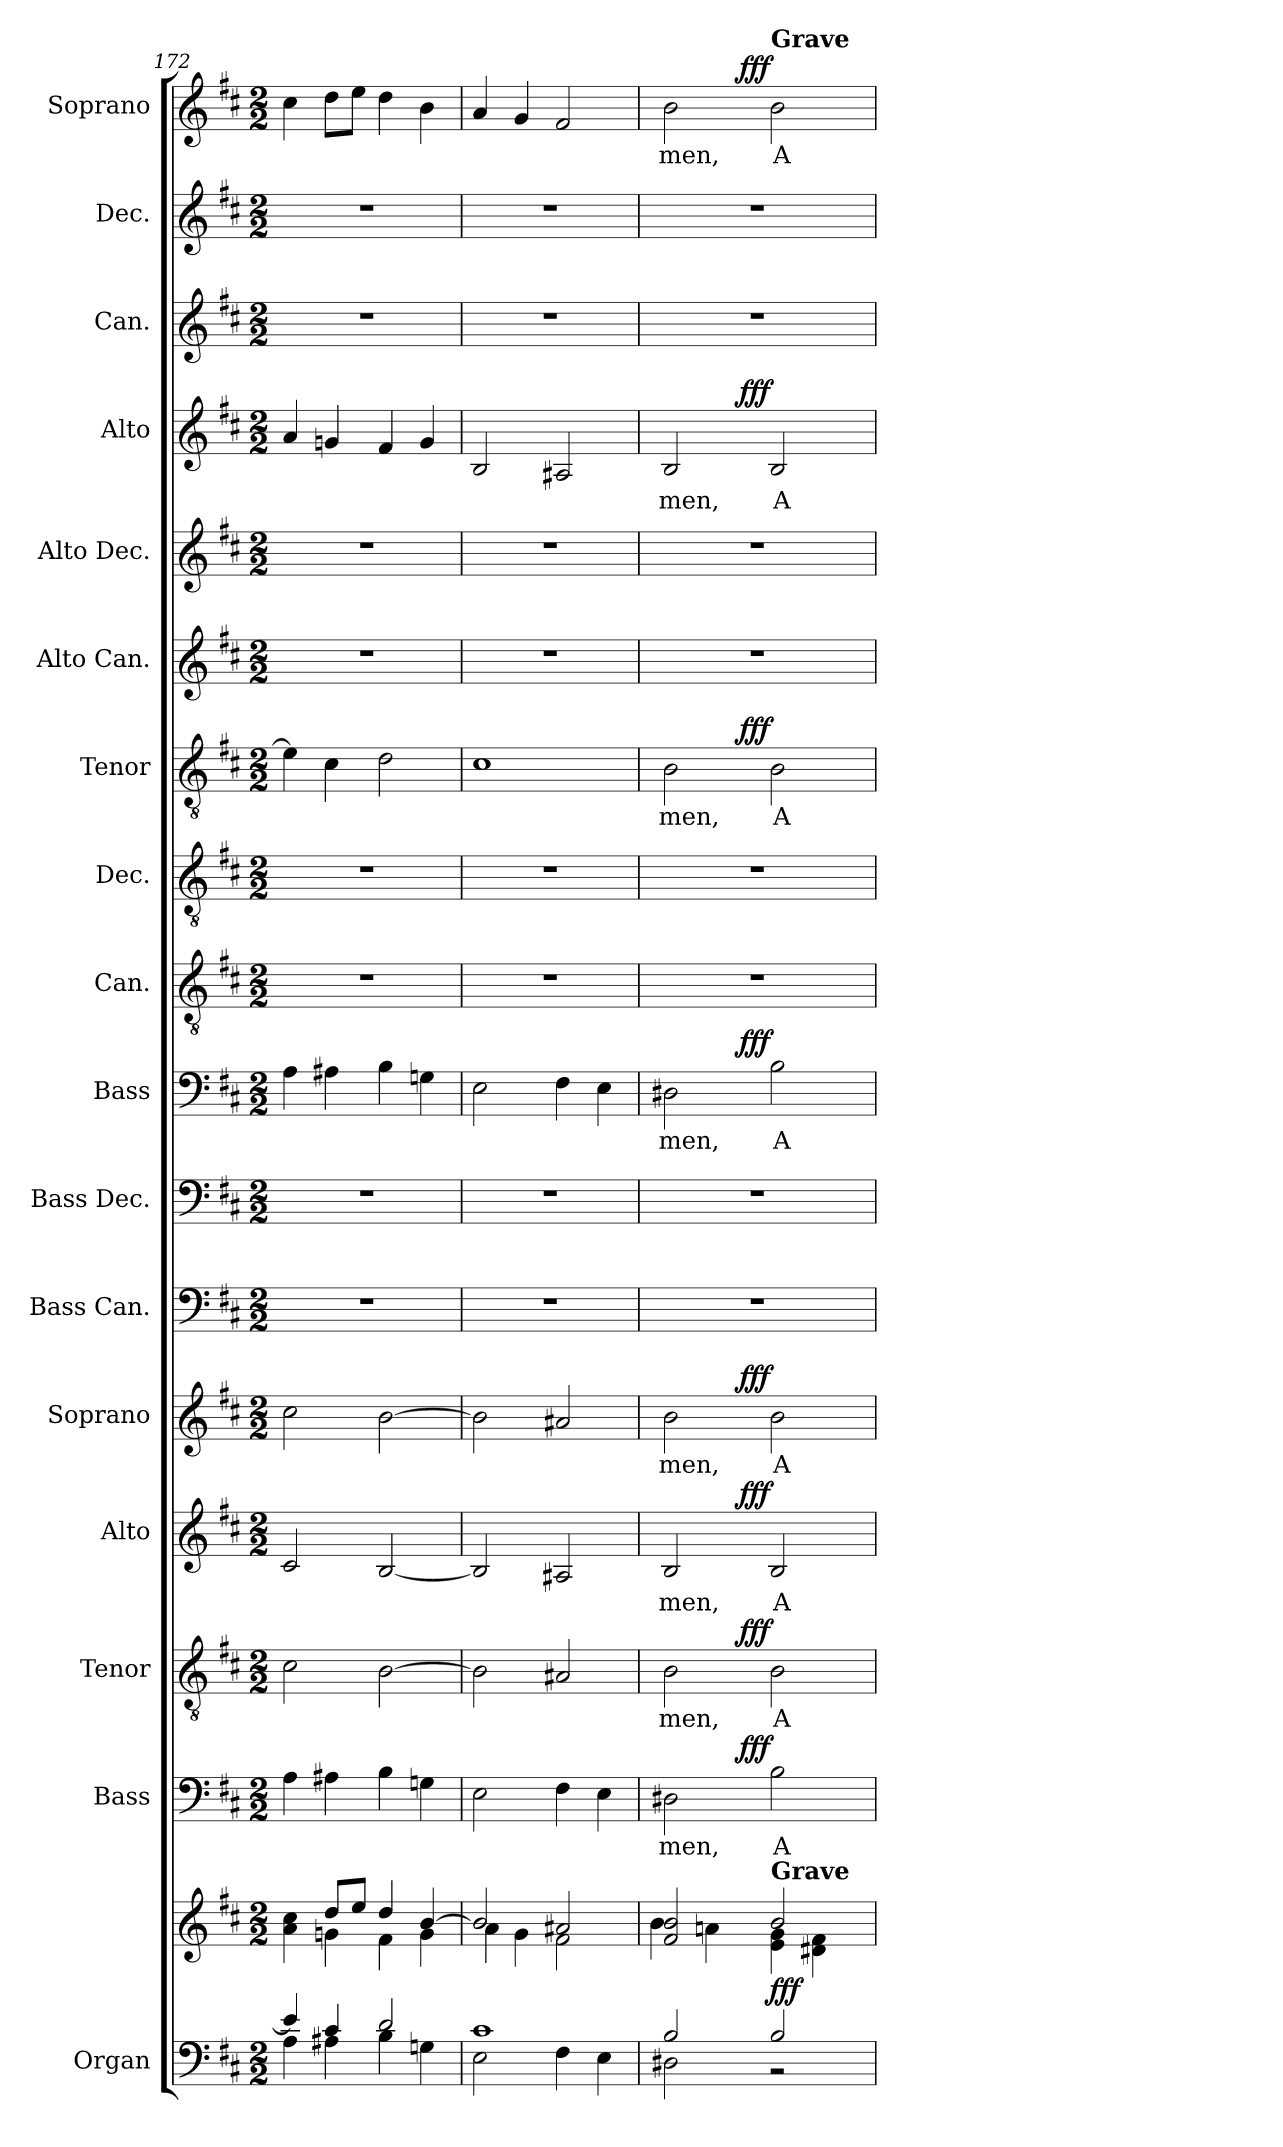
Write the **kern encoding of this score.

**kern	**kern	**dynam	**kern	**text	**dynam	**kern	**text	**dynam	**kern	**text	**dynam	**kern	**text	**dynam	**kern	**kern	**kern	**text	**dynam	**kern	**kern	**kern	**text	**dynam	**kern	**kern	**kern	**text	**dynam	**kern	**kern	**kern	**text	**dynam
*part17	*part17	*part17	*part16	*part16	*part16	*part15	*part15	*part15	*part14	*part14	*part14	*part13	*part13	*part13	*part12	*part11	*part10	*part10	*part10	*part9	*part8	*part7	*part7	*part7	*part6	*part5	*part4	*part4	*part4	*part3	*part2	*part1	*part1	*part1
*staff18	*staff17	*staff17/18	*staff16	*staff16	*staff16	*staff15	*staff15	*staff15	*staff14	*staff14	*staff14	*staff13	*staff13	*staff13	*staff12	*staff11	*staff10	*staff10	*staff10	*staff9	*staff8	*staff7	*staff7	*staff7	*staff6	*staff5	*staff4	*staff4	*staff4	*staff3	*staff2	*staff1	*staff1	*staff1
*I"Organ	*	*	*I"Bass	*	*	*I"Tenor	*	*	*I"Alto	*	*	*I"Soprano	*	*	*I"Bass Can.	*I"Bass Dec.	*I"Bass	*	*	*I"Can.	*I"Dec.	*I"Tenor	*	*	*I"Alto Can.	*I"Alto Dec.	*I"Alto	*	*	*I"Can.	*I"Dec.	*I"Soprano	*	*
*I'Org.	*	*	*I'B.	*	*	*I'T.	*	*	*I'A.	*	*	*I'S.	*	*	*I'B.   Can.	*I'Dec.	*I'B.	*	*	*	*I'Dec.	*I'T.	*	*	*I'A.   Can.	*I'Dec.	*I'A.	*	*	*	*I'Dec.	*I'S.	*	*
*clefF4	*clefG2	*	*clefF4	*	*	*clefGv2	*	*	*clefG2	*	*	*clefG2	*	*	*clefF4	*clefF4	*clefF4	*	*	*clefGv2	*clefGv2	*clefGv2	*	*	*clefG2	*clefG2	*clefG2	*	*	*clefG2	*clefG2	*clefG2	*	*
*	*	*	*	*	*	*ITrd7c12	*	*	*	*	*	*	*	*	*	*	*	*	*	*ITrd7c12	*ITrd7c12	*ITrd7c12	*	*	*	*	*	*	*	*	*	*	*	*
*k[f#c#]	*k[f#c#]	*	*k[f#c#]	*	*	*k[f#c#]	*	*	*k[f#c#]	*	*	*k[f#c#]	*	*	*k[f#c#]	*k[f#c#]	*k[f#c#]	*	*	*k[f#c#]	*k[f#c#]	*k[f#c#]	*	*	*k[f#c#]	*k[f#c#]	*k[f#c#]	*	*	*k[f#c#]	*k[f#c#]	*k[f#c#]	*	*
*D:	*D:	*	*D:	*	*	*D:	*	*	*D:	*	*	*D:	*	*	*D:	*D:	*D:	*	*	*D:	*D:	*D:	*	*	*D:	*D:	*D:	*	*	*D:	*D:	*D:	*	*
*M2/2	*M2/2	*	*M2/2	*	*	*M2/2	*	*	*M2/2	*	*	*M2/2	*	*	*M2/2	*M2/2	*M2/2	*	*	*M2/2	*M2/2	*M2/2	*	*	*M2/2	*M2/2	*M2/2	*	*	*M2/2	*M2/2	*M2/2	*	*
=172	=172	=172	=172	=172	=172	=172	=172	=172	=172	=172	=172	=172	=172	=172	=172	=172	=172	=172	=172	=172	=172	=172	=172	=172	=172	=172	=172	=172	=172	=172	=172	=172	=172	=172
*^	*^	*	*	*	*	*	*	*	*	*	*	*	*	*	*	*	*	*	*	*	*	*	*	*	*	*	*	*	*	*	*	*	*	*
4ei/]	4Ai\	4ai\ 4cc#i	4ryy	.	4Ai\	.	.	2C#i\	.	.	2c#i/	.	.	2cc#i\	.	.	1r	1r	4Ai\	.	.	1r	1r	4Ei\]	.	.	1r	1r	4ai/	.	.	1r	1r	4cc#i\	.	.
4c#i/	4A#Xi\	8ddi/L	4gni\	.	4A#Xi\	.	.	.	.	.	.	.	.	.	.	.	.	.	4A#Xi\	.	.	.	.	4C#i\	.	.	.	.	4gni/	.	.	.	.	8ddi\L	.	.
.	.	8eei/J	.	.	.	.	.	.	.	.	.	.	.	.	.	.	.	.	.	.	.	.	.	.	.	.	.	.	.	.	.	.	.	8eei\J	.	.
2di/	4Bi\	4ddi/	4f#i\	.	4Bi\	.	.	[2BBi\	.	.	[2Bi/	.	.	[2bi\	.	.	.	.	4Bi\	.	.	.	.	2Di\	.	.	.	.	4f#i/	.	.	.	.	4ddi\	.	.
.	4Gni\	[4bi/	4gi\	.	4Gni\	.	.	.	.	.	.	.	.	.	.	.	.	.	4Gni\	.	.	.	.	.	.	.	.	.	4gi/	.	.	.	.	4bi\	.	.
=173	=173	=173	=173	=173	=173	=173	=173	=173	=173	=173	=173	=173	=173	=173	=173	=173	=173	=173	=173	=173	=173	=173	=173	=173	=173	=173	=173	=173	=173	=173	=173	=173	=173	=173	=173	=173
1c#i	2Ei\	2bi/]	4ai\	.	2Ei\	.	.	2BBi\]	.	.	2Bi/]	.	.	2bi\]	.	.	1r	1r	2Ei\	.	.	1r	1r	1C#i	.	.	1r	1r	2Bi/	.	.	1r	1r	4ai/	.	.
.	.	.	4gi\	.	.	.	.	.	.	.	.	.	.	.	.	.	.	.	.	.	.	.	.	.	.	.	.	.	.	.	.	.	.	4gi/	.	.
.	4F#i\	2a#Xi/	2f#i\	.	4F#i\	.	.	2AA#Xi/	.	.	2A#Xi/	.	.	2a#Xi/	.	.	.	.	4F#i\	.	.	.	.	.	.	.	.	.	2A#Xi/	.	.	.	.	2f#i/	.	.
.	4Ei\	.	.	.	4Ei\	.	.	.	.	.	.	.	.	.	.	.	.	.	4Ei\	.	.	.	.	.	.	.	.	.	.	.	.	.	.	.	.	.
=174	=174	=174	=174	=174	=174	=174	=174	=174	=174	=174	=174	=174	=174	=174	=174	=174	=174	=174	=174	=174	=174	=174	=174	=174	=174	=174	=174	=174	=174	=174	=174	=174	=174	=174	=174	=174
!	!	!	!	!	!	!LO:LY:b:color=#000000	!	!	!	!	!	!	!	!	!	!	!	!	!	!	!	!	!	!	!	!	!	!	!	!	!	!	!	!	!	!
!	!	!	!	!	!	!	!	!	!LO:LY:b:color=#000000	!	!	!	!	!	!	!	!	!	!	!	!	!	!	!	!	!	!	!	!	!	!	!	!	!	!	!
!	!	!	!	!	!	!	!	!	!	!	!	!LO:LY:b:color=#000000	!	!	!	!	!	!	!	!	!	!	!	!	!	!	!	!	!	!	!	!	!	!	!	!
!	!	!	!	!	!	!	!	!	!	!	!	!	!	!	!LO:LY:b:color=#000000	!	!	!	!	!	!	!	!	!	!	!	!	!	!	!	!	!	!	!	!	!
!	!	!	!	!	!	!	!	!	!	!	!	!	!	!	!	!	!	!	!	!LO:LY:b:color=#000000	!	!	!	!	!	!	!	!	!	!	!	!	!	!	!	!
!	!	!	!	!	!	!	!	!	!	!	!	!	!	!	!	!	!	!	!	!	!	!	!	!	!LO:LY:b:color=#000000	!	!	!	!	!	!	!	!	!	!	!
!	!	!	!	!	!	!	!	!	!	!	!	!	!	!	!	!	!	!	!	!	!	!	!	!	!	!	!	!	!	!LO:LY:b:color=#000000	!	!	!	!	!	!
!	!	!	!	!	!	!	!	!	!	!	!	!	!	!	!	!	!	!	!	!	!	!	!	!	!	!	!	!	!	!	!	!	!	!	!LO:LY:b:color=#000000	!
*	*	*	*	*	*^	*	*	*^	*	*	*^	*	*	*^	*	*	*	*	*^	*	*	*	*	*^	*	*	*	*	*^	*	*	*	*	*^	*	*
2Bi/	2D#Xi\	2f#i/ 2bi	4bi\	.	2D#Xi\	4ryy	-men,	.	2BBi\	4ryy	-men,	.	2Bi/	4ryy	-men,	.	2bi\	4ryy	-men,	.	1r	1r	2D#Xi\	4ryy	-men,	.	1r	1r	2BBi\	4ryy	-men,	.	1r	1r	2Bi/	4ryy	-men,	.	1r	1r	2bi\	4ryy	-men,	.
.	.	.	4ani\	.	.	16ryy	.	.	.	16ryy	.	.	.	16ryy	.	.	.	16ryy	.	.	.	.	.	16ryy	.	.	.	.	.	16ryy	.	.	.	.	.	16ryy	.	.	.	.	.	16ryy	.	.
.	.	.	.	.	.	32ryy	.	.	.	32ryy	.	.	.	32ryy	.	.	.	32ryy	.	.	.	.	.	32ryy	.	.	.	.	.	32ryy	.	.	.	.	.	32ryy	.	.	.	.	.	32ryy	.	.
.	.	.	.	.	.	128ryy	.	.	.	128ryy	.	.	.	128ryy	.	.	.	128ryy	.	.	.	.	.	128ryy	.	.	.	.	.	128ryy	.	.	.	.	.	128ryy	.	.	.	.	.	128ryy	.	.
.	.	.	.	.	.	1024ryy	.	.	.	1024ryy	.	.	.	1024ryy	.	.	.	1024ryy	.	.	.	.	.	1024ryy	.	.	.	.	.	1024ryy	.	.	.	.	.	1024ryy	.	.	.	.	.	1024ryy	.	.
.	.	.	.	.	.	2ryy	.	fff	.	2ryy	.	fff	.	2ryy	.	fff	.	2ryy	.	fff	.	.	.	2ryy	.	fff	.	.	.	2ryy	.	fff	.	.	.	2ryy	.	fff	.	.	.	2ryy	.	fff
!	!	!	!	!	!	!	!LO:LY:b:color=#000000	!	!	!	!	!	!	!	!	!	!	!	!	!	!	!	!	!	!	!	!	!	!	!	!	!	!	!	!	!	!	!	!	!	!	!	!	!
!	!	!	!	!	!	!	!	!	!	!	!LO:LY:b:color=#000000	!	!	!	!	!	!	!	!	!	!	!	!	!	!	!	!	!	!	!	!	!	!	!	!	!	!	!	!	!	!	!	!	!
!	!	!	!	!	!	!	!	!	!	!	!	!	!	!	!LO:LY:b:color=#000000	!	!	!	!	!	!	!	!	!	!	!	!	!	!	!	!	!	!	!	!	!	!	!	!	!	!	!	!	!
!	!	!	!	!	!	!	!	!	!	!	!	!	!	!	!	!	!	!	!LO:LY:b:color=#000000	!	!	!	!	!	!	!	!	!	!	!	!	!	!	!	!	!	!	!	!	!	!	!	!	!
!	!	!	!	!	!	!	!	!	!	!	!	!	!	!	!	!	!	!	!	!	!	!	!	!	!LO:LY:b:color=#000000	!	!	!	!	!	!	!	!	!	!	!	!	!	!	!	!	!	!	!
!	!	!	!	!	!	!	!	!	!	!	!	!	!	!	!	!	!	!	!	!	!	!	!	!	!	!	!	!	!	!	!LO:LY:b:color=#000000	!	!	!	!	!	!	!	!	!	!	!	!	!
!	!	!	!	!	!	!	!	!	!	!	!	!	!	!	!	!	!	!	!	!	!	!	!	!	!	!	!	!	!	!	!	!	!	!	!	!	!LO:LY:b:color=#000000	!	!	!	!	!	!	!
*	*	*MM50	*	*	*	*	*	*	*	*	*	*	*	*	*	*	*	*	*	*	*	*	*	*	*	*	*	*	*	*	*	*	*	*	*	*	*	*	*	*	*MM50	*	*	*
!	!	!	!	!	!	!	!	!	!	!	!	!	!	!	!	!	!	!	!	!	!	!	!	!	!	!	!	!	!	!	!	!	!	!	!	!	!	!	!	!	!LO:TX:a:B:t=Grave	!	!	!
!	!	!LO:TX:a:B:t=Grave	!	!	!	!	!	!	!	!	!	!	!	!	!	!	!	!	!	!	!	!	!	!	!	!	!	!	!	!	!	!	!	!	!	!	!	!	!	!	!	!	!	!
!	!	!	!	!	!	!	!	!	!	!	!	!	!	!	!	!	!	!	!	!	!	!	!	!	!	!	!	!	!	!	!	!	!	!	!	!	!	!	!	!	!	!	!LO:LY:b:color=#000000	!
2Bi/	2r	2bi/	4ei\ 4gi	fff	2Bi\	.	A-	.	2BBi\	.	A-	.	2Bi/	.	A-	.	2bi\	.	A-	.	.	.	2Bi\	.	A-	.	.	.	2BBi\	.	A-	.	.	.	2Bi/	.	A-	.	.	.	2bi\	.	A-	.
.	.	.	4d#Xi\ 4f#i	.	.	.	.	.	.	.	.	.	.	.	.	.	.	.	.	.	.	.	.	.	.	.	.	.	.	.	.	.	.	.	.	.	.	.	.	.	.	.	.	.
.	.	.	.	.	.	8ryy	.	.	.	8ryy	.	.	.	8ryy	.	.	.	8ryy	.	.	.	.	.	8ryy	.	.	.	.	.	8ryy	.	.	.	.	.	8ryy	.	.	.	.	.	8ryy	.	.
.	.	.	.	.	.	64ryy	.	.	.	64ryy	.	.	.	64ryy	.	.	.	64ryy	.	.	.	.	.	64ryy	.	.	.	.	.	64ryy	.	.	.	.	.	64ryy	.	.	.	.	.	64ryy	.	.
.	.	.	.	.	.	256..ryy	.	.	.	256..ryy	.	.	.	256..ryy	.	.	.	256..ryy	.	.	.	.	.	256..ryy	.	.	.	.	.	256..ryy	.	.	.	.	.	256..ryy	.	.	.	.	.	256..ryy	.	.
*v	*v	*	*	*	*v	*v	*	*	*v	*v	*	*	*v	*v	*	*	*v	*v	*	*	*	*	*v	*v	*	*	*	*	*v	*v	*	*	*	*	*v	*v	*	*	*	*	*v	*v	*	*
*	*v	*v	*	*	*	*	*	*	*	*	*	*	*	*	*	*	*	*	*	*	*	*	*	*	*	*	*	*	*	*	*	*	*	*	*
=	=	=	=	=	=	=	=	=	=	=	=	=	=	=	=	=	=	=	=	=	=	=	=	=	=	=	=	=	=	=	=	=	=	=
*-	*-	*-	*-	*-	*-	*-	*-	*-	*-	*-	*-	*-	*-	*-	*-	*-	*-	*-	*-	*-	*-	*-	*-	*-	*-	*-	*-	*-	*-	*-	*-	*-	*-	*-
